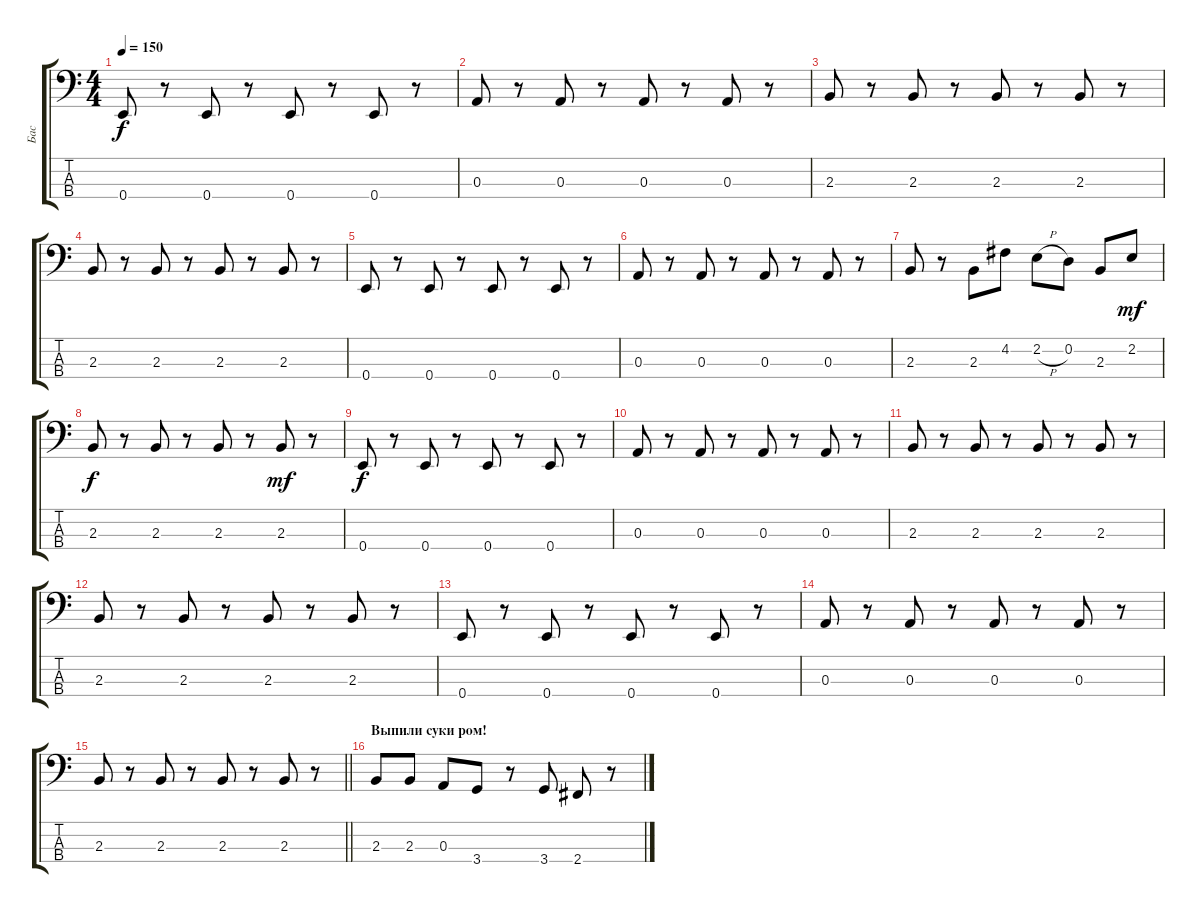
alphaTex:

\track ("Бас" "Бас") {instrument electricbassfinger}
\staff {score tabs}
\tuning (G2 D2 A1 E1) {hide}
\ts (4 4)
\tempo 150
\clef f4
\ks c
0.4.8{dy f} r.8 0.4.8 r.8 0.4.8 r.8 0.4.8 r.8 |
0.3.8 r.8 0.3.8 r.8 0.3.8 r.8 0.3.8 r.8 |
2.3.8 r.8 2.3.8 r.8 2.3.8 r.8 2.3.8 r.8 |
2.3.8 r.8 2.3.8 r.8 2.3.8 r.8 2.3.8 r.8 |
0.4.8 r.8 0.4.8 r.8 0.4.8 r.8 0.4.8 r.8 |
0.3.8 r.8 0.3.8 r.8 0.3.8 r.8 0.3.8 r.8 |
2.3.8 r.8 2.3.8 4.2.8 2.2{h}.8 0.2.8 2.3.8 2.2.8{dy mf} |
2.3.8{dy f} r.8 2.3.8 r.8 2.3.8 r.8 2.3.8{dy mf} r.8 |
0.4.8{dy f} r.8 0.4.8 r.8 0.4.8 r.8 0.4.8 r.8 |
0.3.8 r.8 0.3.8 r.8 0.3.8 r.8 0.3.8 r.8 |
2.3.8 r.8 2.3.8 r.8 2.3.8 r.8 2.3.8 r.8 |
2.3.8 r.8 2.3.8 r.8 2.3.8 r.8 2.3.8 r.8 |
0.4.8 r.8 0.4.8 r.8 0.4.8 r.8 0.4.8 r.8 |
0.3.8 r.8 0.3.8 r.8 0.3.8 r.8 0.3.8 r.8 |
\barLineRight lightlight
2.3.8 r.8 2.3.8 r.8 2.3.8 r.8 2.3.8 r.8 |
\section ("" "Выпили суки ром!")
2.3.8 2.3.8 0.3.8 3.4.8 r.8 3.4.8 2.4.8 r.8
